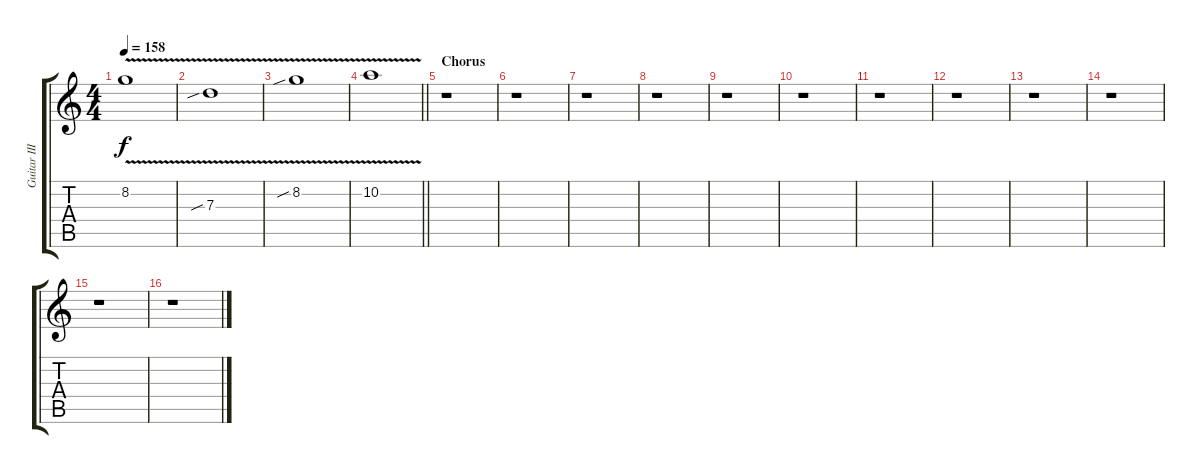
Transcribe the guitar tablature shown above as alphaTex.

\track ("Guitar III" "Guitar III") {instrument distortionguitar}
\staff {score tabs}
\tuning (E4 B3 G3 D3 A2 E2) {hide}
\ts (4 4)
\tempo 158
\clef g2
\ks c
8.2{v}.1{dy f} |
7.3{v sib}.1 |
8.2{v sib}.1 |
\barLineRight lightlight
10.2{v}.1 |
\section ("" "Chorus")
r.1 |
r.1 |
r.1 |
r.1 |
r.1 |
r.1 |
r.1 |
r.1 |
r.1 |
r.1 |
r.1 |
r.1
